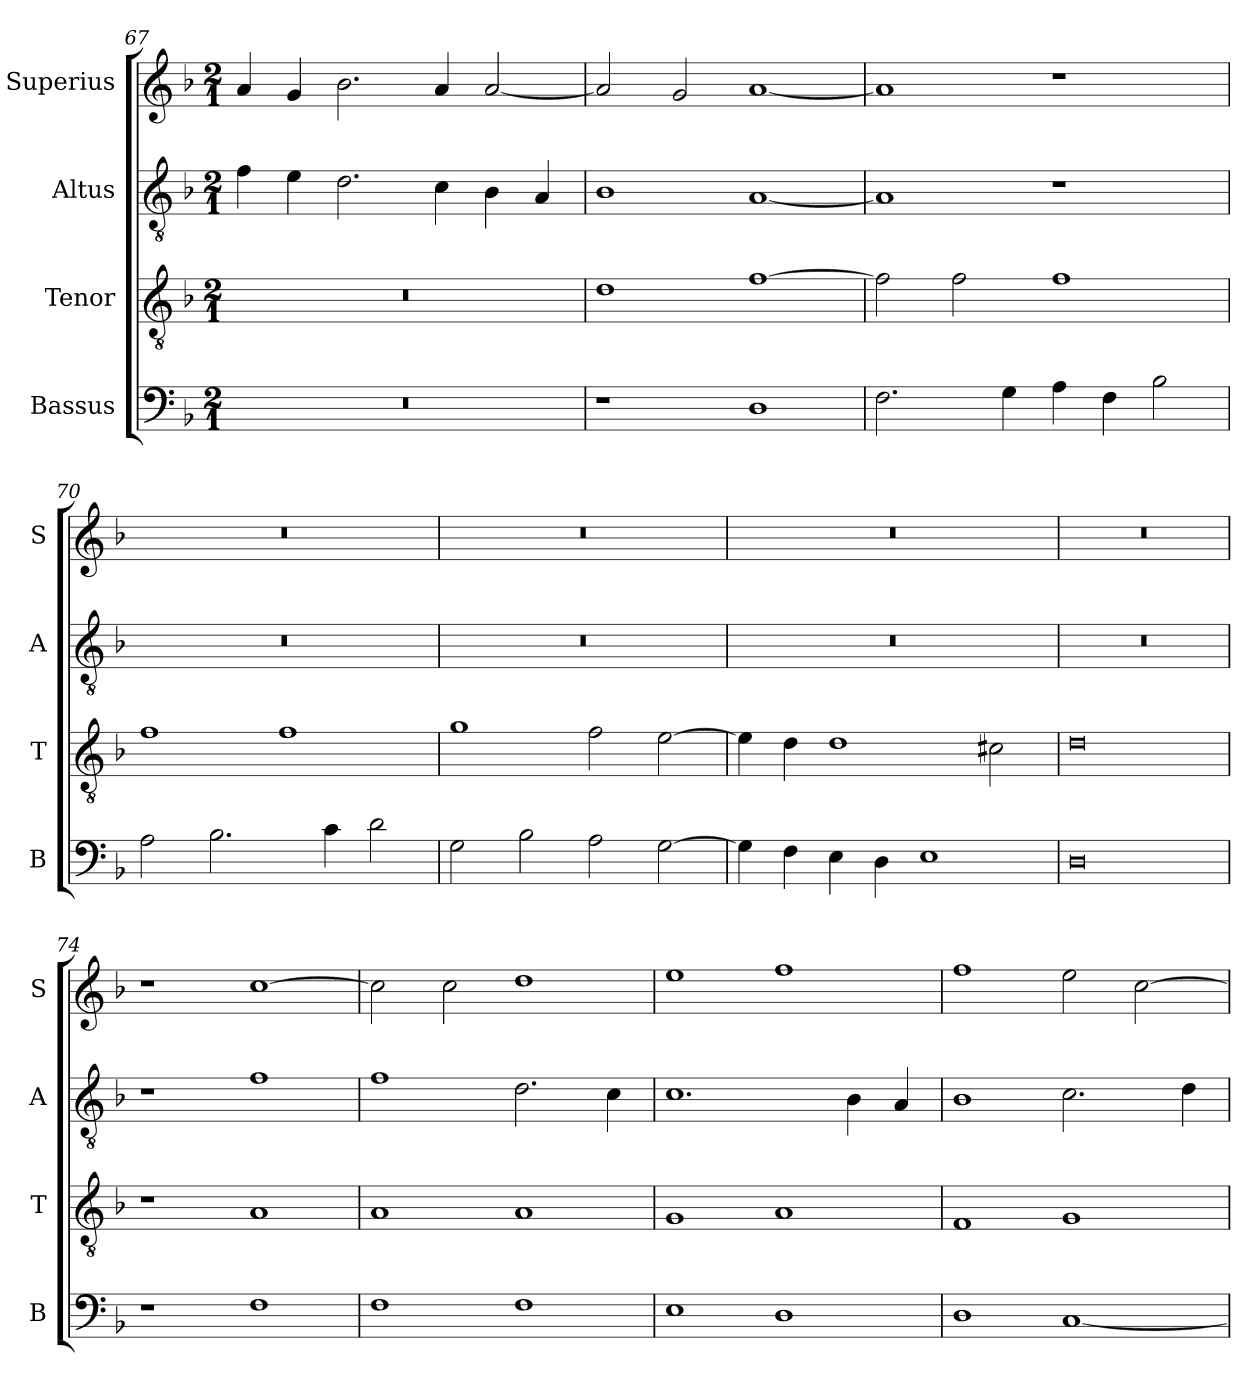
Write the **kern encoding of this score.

**kern	**kern	**kern	**kern
*part4	*part3	*part2	*part1
*staff4	*staff3	*staff2	*staff1
*I"Bassus	*I"Tenor	*I"Altus	*I"Superius
*I'B	*I'T	*I'A	*I'S
*clefF4	*clefGv2	*clefGv2	*clefG2
*k[b-]	*k[b-]	*k[b-]	*k[b-]
*M2/1	*M2/1	*M2/1	*M2/1
=67	=67	=67	=67
0r	0r	4f\	4a/
.	.	4e\	4g/
.	.	2.d\	2.b-\
.	.	4c\	4a/
.	.	4B-\	[2a/
.	.	4A/	.
=68	=68	=68	=68
1r	1d	1B-	2a/]
.	.	.	2g/
1D	[1f	[1A	[1a
=69	=69	=69	=69
2.F\	2f\]	1A]	1a]
.	2f\	.	.
4G\	.	.	.
4A\	1f	1r	1r
4F\	.	.	.
2B-\	.	.	.
=70	=70	=70	=70
2A\	1f	0r	0r
2.B-\	.	.	.
.	1f	.	.
4c\	.	.	.
2d\	.	.	.
=71	=71	=71	=71
2G\	1g	0r	0r
2B-\	.	.	.
2A\	2f\	.	.
[2G\	[2e\	.	.
=72	=72	=72	=72
4G\]	4e\]	0r	0r
4F\	4d\	.	.
4E\	1d	.	.
4D\	.	.	.
1E	.	.	.
.	2c#X\	.	.
=73	=73	=73	=73
0D	0d	0r	0r
=74	=74	=74	=74
1r	1r	1r	1r
1F	1A	1f	[1cc
=75	=75	=75	=75
1F	1A	1f	2cc\]
.	.	.	2cc\
1F	1A	2.d\	1dd
.	.	4c\	.
=76	=76	=76	=76
1E	1G	1.c	1ee
1D	1A	.	1ff
.	.	4B-\	.
.	.	4A/	.
=77	=77	=77	=77
1D	1F	1B-	1ff
[1C	1G	2.c\	2ee\
.	.	.	[2cc\
.	.	4d\	.
=	=	=	=
*-	*-	*-	*-
